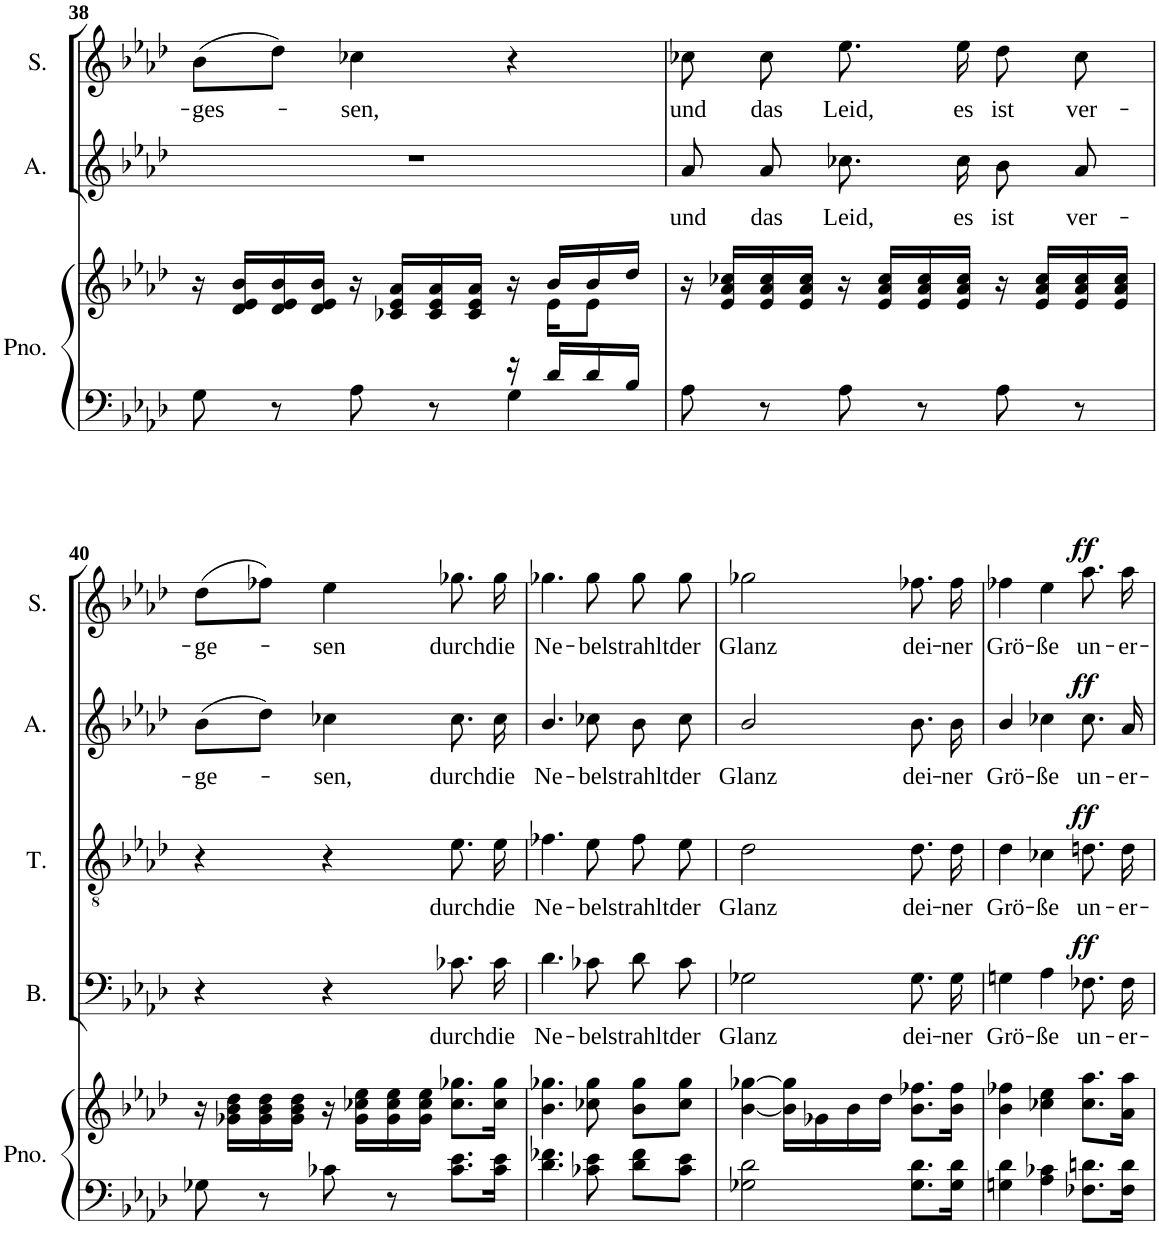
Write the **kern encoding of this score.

**kern	**kern	**kern	**text	**dynam	**kern	**text	**dynam	**kern	**text	**dynam	**kern	**text	**dynam
*part5	*part5	*part4	*part4	*part4	*part3	*part3	*part3	*part2	*part2	*part2	*part1	*part1	*part1
*staff6	*staff5	*staff4	*staff4	*staff4	*staff3	*staff3	*staff3	*staff2	*staff2	*staff2	*staff1	*staff1	*staff1
*I"Piano	*	*I"Bass	*	*	*I"Tenor	*	*	*I"Alto	*	*	*I"Soprano	*	*
*I'Pno.	*	*I'B.	*	*	*I'T.	*	*	*I'A.	*	*	*I'S.	*	*
!!LO:PB:g=z
*clefF4	*clefG2	*clefF4	*	*	*clefGv2	*	*	*clefG2	*	*	*clefG2	*	*
*	*	*	*	*	*Trd7c12	*	*	*	*	*	*	*	*
*k[b-e-a-d-]	*k[b-e-a-d-]	*k[b-e-a-d-]	*	*	*k[b-e-a-d-]	*	*	*k[b-e-a-d-]	*	*	*k[b-e-a-d-]	*	*
*A-:	*A-:	*A-:	*	*	*A-:	*	*	*A-:	*	*	*A-:	*	*
*M3/4	*M3/4	*M3/4	*	*	*M3/4	*	*	*M3/4	*	*	*M3/4	*	*
=38	=38	=38	=38	=38	=38	=38	=38	=38	=38	=38	=38	=38	=38
*^	*^	*	*	*	*	*	*	*	*	*	*	*	*
!	!	!	!	!	!	!	!	!	!	!	!	!	!	!LO:LY:b	!
8G\	2ryy	16r	2ryy	2.r	.	.	2.r	.	.	2.r	.	.	(8b-\L	-ges-	.
.	.	16d-/ 16e-/ 16b-/LL	.	.	.	.	.	.	.	.	.	.	.	.	.
8r	.	16d-/ 16e-/ 16b-/	.	.	.	.	.	.	.	.	.	.	8dd-\J)	.	.
.	.	16d-/ 16e-/ 16b-/JJ	.	.	.	.	.	.	.	.	.	.	.	.	.
!	!	!	!	!	!	!	!	!	!	!	!	!	!	!LO:LY:b	!
8A-\	.	16r	.	.	.	.	.	.	.	.	.	.	4cc-X\	-sen,	.
.	.	16c-X/ 16e-/ 16a-/LL	.	.	.	.	.	.	.	.	.	.	.	.	.
8r	.	16c-/ 16e-/ 16a-/	.	.	.	.	.	.	.	.	.	.	.	.	.
.	.	16c-/ 16e-/ 16a-/JJ	.	.	.	.	.	.	.	.	.	.	.	.	.
16r	4G\	16r	16ryy	.	.	.	.	.	.	.	.	.	4r	.	.
16d-/LL	.	16b-/LL	16e-\KL	.	.	.	.	.	.	.	.	.	.	.	.
16d-/	.	16b-/	8e-\J	.	.	.	.	.	.	.	.	.	.	.	.
16B-/JJ	.	16dd-/JJ	.	.	.	.	.	.	.	.	.	.	.	.	.
*v	*v	*	*	*	*	*	*	*	*	*	*	*	*	*	*
*	*v	*v	*	*	*	*	*	*	*	*	*	*	*	*
=39	=39	=39	=39	=39	=39	=39	=39	=39	=39	=39	=39	=39	=39
!	!	!	!	!	!	!	!	!	!LO:LY:b	!	!	!LO:LY:b	!
8A-\	16r	2.r	.	.	2.r	.	.	8a-/	und	.	8cc-X\	und	.
.	16e-/ 16a-/ 16cc-X/LL	.	.	.	.	.	.	.	.	.	.	.	.
!	!	!	!	!	!	!	!	!	!LO:LY:b	!	!	!LO:LY:b	!
8r	16e-/ 16a-/ 16cc-/	.	.	.	.	.	.	8a-/	das	.	8cc-\	das	.
.	16e-/ 16a-/ 16cc-/JJ	.	.	.	.	.	.	.	.	.	.	.	.
!	!	!	!	!	!	!	!	!	!LO:LY:b	!	!	!LO:LY:b	!
8A-\	16r	.	.	.	.	.	.	8.cc-X\	Leid,	.	8.ee-\	Leid,	.
.	16e-/ 16a-/ 16cc-/LL	.	.	.	.	.	.	.	.	.	.	.	.
8r	16e-/ 16a-/ 16cc-/	.	.	.	.	.	.	.	.	.	.	.	.
!	!	!	!	!	!	!	!	!	!LO:LY:b	!	!	!LO:LY:b	!
.	16e-/ 16a-/ 16cc-/JJ	.	.	.	.	.	.	16cc-\	es	.	16ee-\	es	.
!	!	!	!	!	!	!	!	!	!LO:LY:b	!	!	!LO:LY:b	!
8A-\	16r	.	.	.	.	.	.	8b-\	ist	.	8dd-\	ist	.
.	16e-/ 16a-/ 16cc-/LL	.	.	.	.	.	.	.	.	.	.	.	.
!	!	!	!	!	!	!	!	!	!LO:LY:b	!	!	!LO:LY:b	!
8r	16e-/ 16a-/ 16cc-/	.	.	.	.	.	.	8a-/	ver-	.	8cc-\	ver-	.
.	16e-/ 16a-/ 16cc-/JJ	.	.	.	.	.	.	.	.	.	.	.	.
!!LO:LB:g=z
=40	=40	=40	=40	=40	=40	=40	=40	=40	=40	=40	=40	=40	=40
!	!	!	!	!	!	!	!	!	!LO:LY:b	!	!	!LO:LY:b	!
8G-X\	16r	4r	.	.	4r	.	.	(8b-\L	-ge-	.	(8dd-\L	-ge-	.
.	16g-X\ 16b-\ 16dd-\LL	.	.	.	.	.	.	.	.	.	.	.	.
8r	16g-\ 16b-\ 16dd-\	.	.	.	.	.	.	8dd-\J)	.	.	8ff-X\J)	.	.
.	16g-\ 16b-\ 16dd-\JJ	.	.	.	.	.	.	.	.	.	.	.	.
!	!	!	!	!	!	!	!	!	!LO:LY:b	!	!	!LO:LY:b	!
8c-X\	16r	4r	.	.	4r	.	.	4cc-X\	-sen,	.	4ee-\	-sen	.
.	16g-\ 16cc-X\ 16ee-\LL	.	.	.	.	.	.	.	.	.	.	.	.
8r	16g-\ 16cc-\ 16ee-\	.	.	.	.	.	.	.	.	.	.	.	.
.	16g-\ 16cc-\ 16ee-\JJ	.	.	.	.	.	.	.	.	.	.	.	.
!	!	!	!LO:LY:b	!	!	!LO:LY:b	!	!	!LO:LY:b	!	!	!LO:LY:b	!
8.c-\ 8.e-\L	8.cc-\ 8.gg-X\L	8.c-X\L	durch	.	8.e-\L	durch	.	8.cc-\	durch	.	8.gg-X\	durch	.
!	!	!	!LO:LY:b	!	!	!LO:LY:b	!	!	!LO:LY:b	!	!	!LO:LY:b	!
16c-\ 16e-\Jk	16cc-\ 16gg-\Jk	16c-\Jk	die	.	16e-\Jk	die	.	16cc-\	die	.	16gg-\	die	.
=41	=41	=41	=41	=41	=41	=41	=41	=41	=41	=41	=41	=41	=41
!	!	!	!LO:LY:b	!	!	!LO:LY:b	!	!	!LO:LY:b	!	!	!LO:LY:b	!
4.d-\ 4.f-X\	4.b-\ 4.gg-X\	4.d-\	Ne-	.	4.f-X\	Ne-	.	4.b-/	Ne-	.	4.gg-X\	Ne-	.
!	!	!	!LO:LY:b	!	!	!LO:LY:b	!	!	!LO:LY:b	!	!	!LO:LY:b	!
8c-X\ 8e-\	8cc-X\ 8gg-\	8c-X\	-bel	.	8e-\	-bel	.	8cc-X\	-bel	.	8gg-\	-bel	.
!	!	!	!LO:LY:b	!	!	!LO:LY:b	!	!	!LO:LY:b	!	!	!LO:LY:b	!
8d-\ 8f-\L	8b-\ 8gg-\L	8d-\L	strahlt	.	8f-\L	strahlt	.	8b-\	strahlt	.	8gg-\	strahlt	.
!	!	!	!LO:LY:b	!	!	!LO:LY:b	!	!	!LO:LY:b	!	!	!LO:LY:b	!
8c-\ 8e-\J	8cc-\ 8gg-\J	8c-\J	der	.	8e-\J	der	.	8cc-\	der	.	8gg-\	der	.
=42	=42	=42	=42	=42	=42	=42	=42	=42	=42	=42	=42	=42	=42
!	!	!	!LO:LY:b	!	!	!LO:LY:b	!	!	!LO:LY:b	!	!	!LO:LY:b	!
2G-X\ 2d-\	[<4b-\ [>4gg-X\	2G-X\	Glanz	.	2d-\	Glanz	.	2b-/	Glanz	.	2gg-X\	Glanz	.
.	16b-\] 16gg-\]LL	.	.	.	.	.	.	.	.	.	.	.	.
.	16g-X\	.	.	.	.	.	.	.	.	.	.	.	.
.	16b-\	.	.	.	.	.	.	.	.	.	.	.	.
.	16dd-\JJ	.	.	.	.	.	.	.	.	.	.	.	.
!	!	!	!LO:LY:b	!	!	!LO:LY:b	!	!	!LO:LY:b	!	!	!LO:LY:b	!
8.G-\ 8.d-\L	8.b-\ 8.ff-X\L	8.G-\L	dei-	.	8.d-\L	dei-	.	8.b-\	dei-	.	8.ff-X\	dei-	.
!	!	!	!LO:LY:b	!	!	!LO:LY:b	!	!	!LO:LY:b	!	!	!LO:LY:b	!
16G-\ 16d-\Jk	16b-\ 16ff-\Jk	16G-\Jk	-ner	.	16d-\Jk	-ner	.	16b-\	-ner	.	16ff-\	-ner	.
=43	=43	=43	=43	=43	=43	=43	=43	=43	=43	=43	=43	=43	=43
!	!	!	!LO:LY:b	!	!	!LO:LY:b	!	!	!LO:LY:b	!	!	!LO:LY:b	!
4Gn\ 4d-\	4b-\ 4ff-X\	4Gn\	Grö-	.	4d-\	Grö-	.	4b-/	Grö-	.	4ff-X\	Grö-	.
!	!	!	!LO:LY:b	!	!	!LO:LY:b	!	!	!LO:LY:b	!	!	!LO:LY:b	!
4A-\ 4c-X\	4cc-X\ 4ee-\	4A-\	-ße	.	4c-X\	-ße	.	4cc-X\	-ße	.	4ee-\	-ße	.
!	!	!	!LO:LY:b	!LO:DY:a	!	!LO:LY:b	!LO:DY:a	!	!LO:LY:b	!LO:DY:a	!	!LO:LY:b	!LO:DY:a
8.F-X\ 8.dn\L	8.cc-\ 8.aa-\L	8.F-X\L	un-	ff	8.dn\L	un-	ff	8.cc-\	un-	ff	8.aa-\	un-	ff
!	!	!	!LO:LY:b	!	!	!LO:LY:b	!	!	!LO:LY:b	!	!	!LO:LY:b	!
16F-\ 16d\Jk	16a-\ 16aa-\Jk	16F-\Jk	-er-	.	16d\Jk	-er-	.	16a-/	-er-	.	16aa-\	-er-	.
=	=	=	=	=	=	=	=	=	=	=	=	=	=
*-	*-	*-	*-	*-	*-	*-	*-	*-	*-	*-	*-	*-	*-
